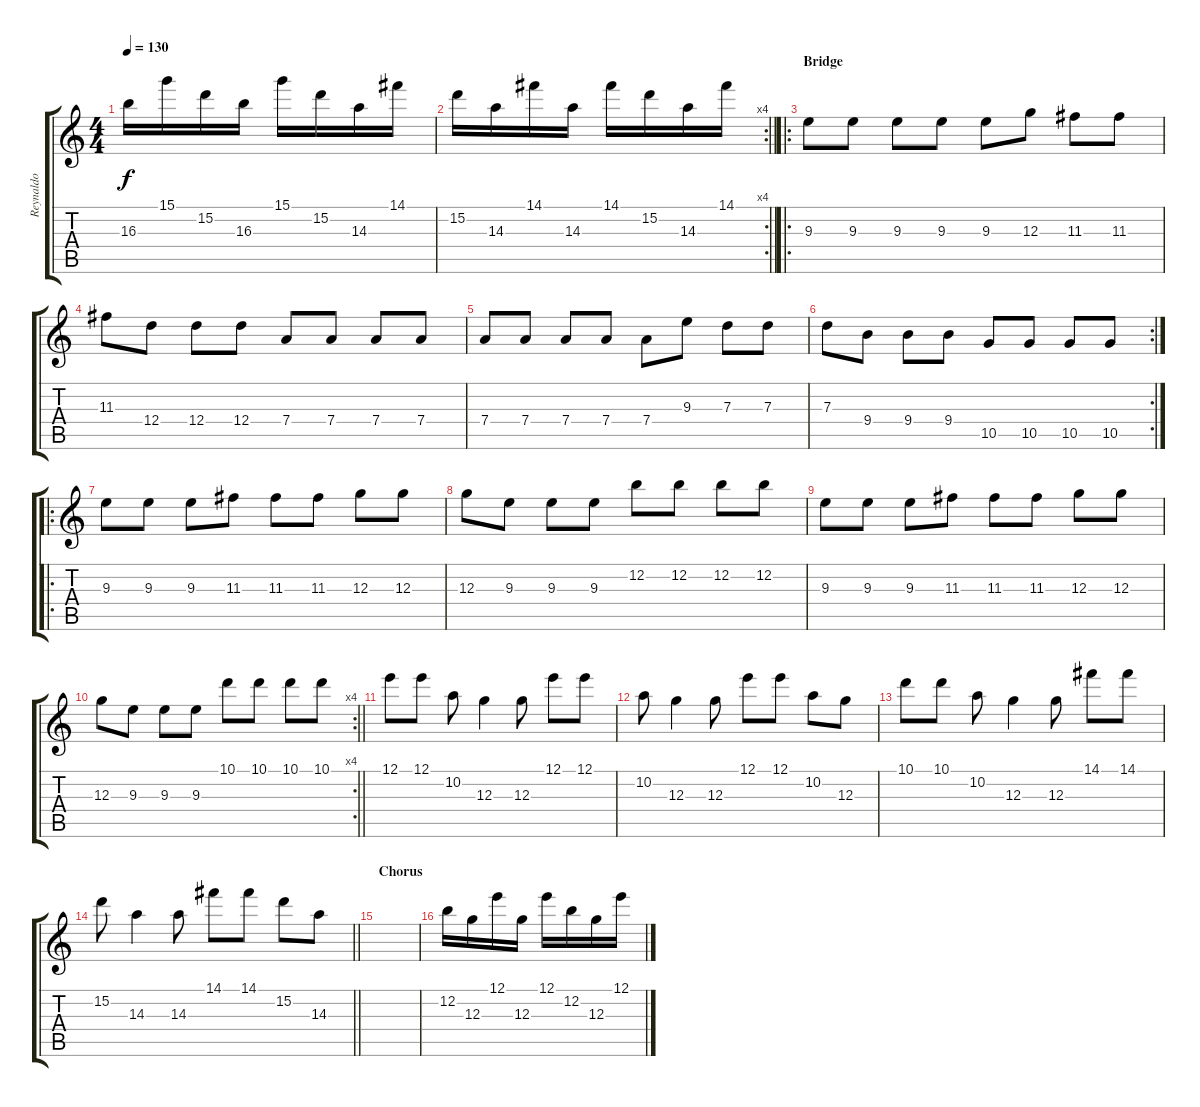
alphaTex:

\track ("Reynaldo" "Reynaldo") {instrument distortionguitar}
\staff {score tabs}
\tuning (E4 B3 G3 D3 A2 E2) {hide}
\ts (4 4)
\tempo 130
\clef g2
\ks c
16.3.16{dy f} 15.1.16 15.2.16 16.3.16 15.1.16 15.2.16 14.3.16 14.1.16 |
\rc 4
\barLineRight lightlight
15.2.16 14.3.16 14.1.16 14.3.16 14.1.16 15.2.16 14.3.16 14.1.16 |
\ro
\section ("" "Bridge")
9.3.8 9.3.8 9.3.8 9.3.8 9.3.8 12.3.8 11.3.8 11.3.8 |
11.3.8 12.4.8 12.4.8 12.4.8 7.4.8 7.4.8 7.4.8 7.4.8 |
7.4.8 7.4.8 7.4.8 7.4.8 7.4.8 9.3.8 7.3.8 7.3.8 |
\rc 2
7.3.8 9.4.8 9.4.8 9.4.8 10.5.8 10.5.8 10.5.8 10.5.8 |
\ro
9.3.8 9.3.8 9.3.8 11.3.8 11.3.8 11.3.8 12.3.8 12.3.8 |
12.3.8 9.3.8 9.3.8 9.3.8 12.2.8 12.2.8 12.2.8 12.2.8 |
9.3.8 9.3.8 9.3.8 11.3.8 11.3.8 11.3.8 12.3.8 12.3.8 |
\rc 4
\barLineRight lightlight
12.3.8 9.3.8 9.3.8 9.3.8 10.1.8 10.1.8 10.1.8 10.1.8 |
12.1.8 12.1.8 10.2.8 12.3.4 12.3.8 12.1.8 12.1.8 |
10.2.8 12.3.4 12.3.8 12.1.8 12.1.8 10.2.8 12.3.8 |
10.1.8 10.1.8 10.2.8 12.3.4 12.3.8 14.1.8 14.1.8 |
\barLineRight lightlight
15.2.8 14.3.4 14.3.8 14.1.8 14.1.8 15.2.8 14.3.8 |
\section ("" "Chorus")
|
12.2.16 12.3.16 12.1.16 12.3.16 12.1.16 12.2.16 12.3.16 12.1.16
